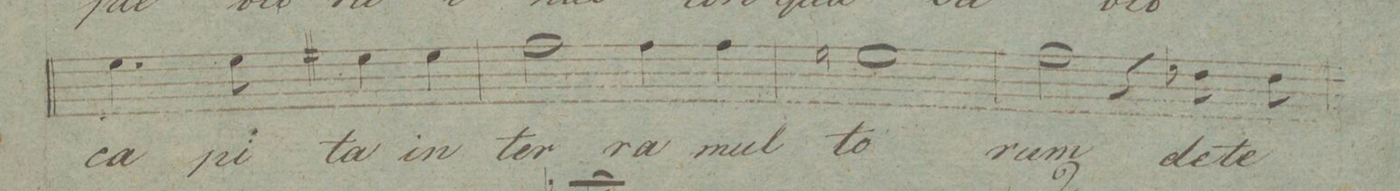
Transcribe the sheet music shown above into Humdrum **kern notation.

**kern	**text	**dynam
*I"Alto.	*	*
*clefC3	*	*
*k[]	*	*
*met(c|)	*	*
*M2/2	*	*
4.f\	ca-	.
8f\	-pi-	.
4f#X\	-ta	.
4f#\	in	.
=58	=58	=58
2g\	ter-	.
4g\	-ra	.
4g\	mul-	.
=59	=59	=59
1fn	-to-	.
=60	=60	=60
2g\	-rum	.
4r	.	.
8e-X\	de	.
8e-\	te-	.
=61	=61	=61
*-	*-	*-
